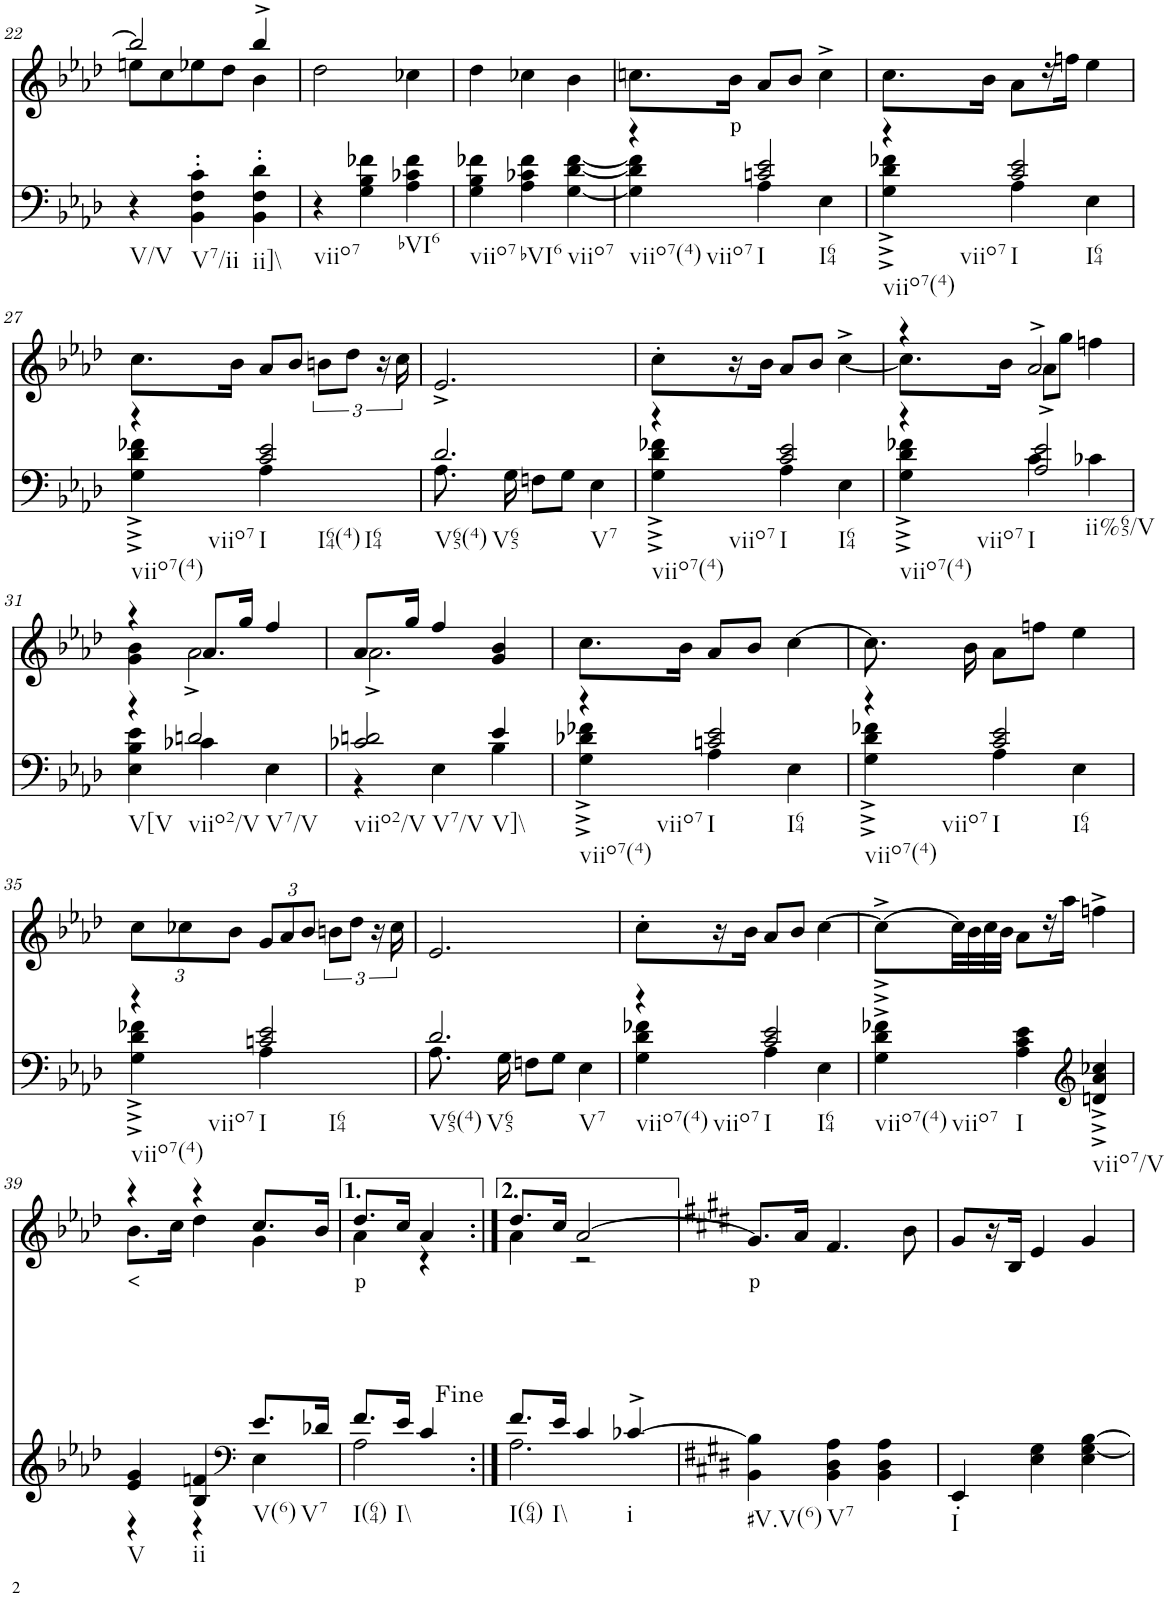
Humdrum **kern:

**kern	**kern	**text
*part2	*part1	*part1
*staff2	*staff1	*staff1
*I"piano	*I"piano	*
*I'Pno	*I'Pno	*
!!LO:PB:g=z
*clefF4	*clefG2	*
*k[b-e-a-d-]	*k[b-e-a-d-]	*
*A-:	*A-:	*
*M3/4	*M3/4	*
=22	=22	=22
*	*^	*
!LO:TX:b:t=V/V	!	!	!
4r	2bb-/]	8een\L	.
.	.	8cc\	.
!LO:TX:b:t=V7/ii	!	!	!
4BB-\' 4F\' 4c\'	.	8ee-X\	.
.	.	8dd-\J	.
!LO:TX:b:t=ii]\\	!	!	!
4BB-\' 4F\' 4d-\'	4bb-^/	4b-\	.
=23	=23	=23	=23
!LO:TX:b:t=viio7	!	!	!
*	*v	*v	*
4r	2dd-\	.
4G\ 4B-\ 4f-X\	.	.
!LO:TX:b:t=bVI6	!	!
4A-\ 4c-X\ 4f-\	4cc-X\	.
=24	=24	=24
!LO:TX:b:t=viio7	!	!
4G\ 4B-\ 4f-X\	4dd-\	.
!LO:TX:b:t=bVI6	!	!
4A-\ 4c-X\ 4f-\	4cc-X\	.
!LO:TX:b:t=viio7	!	!
[4G\ [4d-\ [4f-\	4b-\	.
=25	=25	=25
*^	*	*
!LO:TX:b:t=viio7(4)	!	!	!
!LO:TX:b:t=viio7	!	!	!
4r	4G\] 4d-\] 4f-\]	8.ccn\L	.
!	!	!	!LO:LY:b
.	.	16b-\Jk	p
!LO:TX:b:t=I	!	!	!
!LO:TX:b:t=I64	!	!	!
2cn/ 2e-/	4A-\	8a-/L	.
.	.	8b-/J	.
.	4E-\	4cc^\	.
=26	=26	=26	=26
!LO:TX:b:t=viio7(4)	!	!	!
!LO:TX:b:t=viio7	!	!	!
4r	4G\^ 4d-\^ 4f-X\^	8.cc\L	.
.	.	16b-\Jk	.
!LO:TX:b:t=I	!	!	!
!LO:TX:b:t=I64	!	!	!
2c/ 2e-/	4A-\	8a-\L	.
.	.	16r	.
.	.	16ffn\JJ	.
.	4E-\	4ee-\	.
!!LO:LB:g=z
=27	=27	=27	=27
!LO:TX:b:t=viio7(4)	!	!	!
!LO:TX:b:t=viio7	!	!	!
4r	4G\^ 4d-\^ 4f-X\^	8.cc\L	.
.	.	16b-\Jk	.
!LO:TX:b:t=I	!	!	!
!LO:TX:b:t=I64(4)	!	!	!
!LO:TX:b:t=I64	!	!	!
2c/ 2e-/	4A-\	8a-/L	.
.	.	8b-/J	.
.	4ryy	12bn\L	.
.	.	12dd-\J	.
.	.	24r	.
.	.	24cc\	.
=28	=28	=28	=28
!LO:TX:b:t=V65(4)	!	!	!
!LO:TX:b:t=V65	!	!	!
!LO:TX:b:t=V7	!	!	!
2.d-/	8.A-\	2.e-^/	.
.	16G\	.	.
.	8Fn\L	.	.
.	8G\J	.	.
.	4E-\	.	.
=29	=29	=29	=29
!LO:TX:b:t=viio7(4)	!	!	!
!LO:TX:b:t=viio7	!	!	!
4r	4G\^ 4d-\^ 4f-X\^	8cc'\L	.
.	.	16r	.
.	.	16b-\JJ	.
!LO:TX:b:t=I	!	!	!
!LO:TX:b:t=I64	!	!	!
2c/ 2e-/	4A-\	8a-/L	.
.	.	8b-/J	.
.	4E-\	[4cc^\	.
=30	=30	=30	=30
*	*	*^	*
!LO:TX:b:t=viio7(4)	!	!	!	!
!LO:TX:b:t=viio7	!	!	!	!
4r	4G\^ 4d-\^ 4f-X\^	4r	8.cc\L]	.
.	.	.	16b-\Jk	.
!LO:TX:b:t=I	!	!	!	!
!LO:TX:b:t=ii%65/V	!	!	!	!
2A-/ 2e-/	4c\	2a-^/	8a-^\L	.
.	.	.	8gg\J	.
.	4c-X\	.	4ffn\	.
!!LO:LB:g=z	!!
=31	=31	=31	=31	=31
!LO:TX:b:t=V[V	!	!	!	!
4r	4E-\ 4B-\ 4e-\	4r	4g\ 4b-\	.
!LO:TX:b:t=viio2/V	!	!	!	!
!LO:TX:b:t=V7/V	!	!	!	!
2dn/	4c-X\	8.a-/L	2a-^\	.
.	.	16gg/Jk	.	.
.	4E-\	4ff/	.	.
=32	=32	=32	=32	=32
!LO:TX:b:t=viio2/V	!	!	!	!
!LO:TX:b:t=V7/V	!	!	!	!
2c-X/ 2dn/	4r	8.a-/L	2.a-^\	.
.	.	16gg/Jk	.	.
.	4E-\	4ff/	.	.
!LO:TX:b:t=V]\\	!	!	!	!
4e-/	4B-\	4g/ 4b-/	.	.
*	*	*v	*v	*
=33	=33	=33	=33
!LO:TX:b:t=viio7(4)	!	!	!
!LO:TX:b:t=viio7	!	!	!
4r	4G\^ 4d-X\^ 4f-X\^	8.cc\L	.
.	.	16b-\Jk	.
!LO:TX:b:t=I	!	!	!
!LO:TX:b:t=I64	!	!	!
2cn/ 2e-/	4A-\	8a-/L	.
.	.	8b-/J	.
.	4E-\	[4cc\	.
=34	=34	=34	=34
!LO:TX:b:t=viio7(4)	!	!	!
!LO:TX:b:t=viio7	!	!	!
4r	4G\^ 4d-\^ 4f-X\^	8.cc\]	.
.	.	16b-\	.
!LO:TX:b:t=I	!	!	!
!LO:TX:b:t=I64	!	!	!
2c/ 2e-/	4A-\	8a-\L	.
.	.	8ffn\J	.
.	4E-\	4ee-\	.
!!LO:LB:g=z
=35	=35	=35	=35
*	*	*Xbrackettup	*
!LO:TX:b:t=viio7(4)	!	!	!
!LO:TX:b:t=viio7	!	!	!
4r	4G\^ 4d-\^ 4f-X\^	12cc\L	.
.	.	12cc-X\	.
.	.	12b-\J	.
!LO:TX:b:t=I	!	!	!
!LO:TX:b:t=I64	!	!	!
2cn/ 2e-/	4A-\	12g/L	.
.	.	12a-/	.
.	.	12b-/J	.
*	*	*brackettup	*
.	4ryy	12bn\L	.
.	.	12dd-\J	.
.	.	24r	.
.	.	24cc-\	.
=36	=36	=36	=36
!LO:TX:b:t=V65(4)	!	!	!
!LO:TX:b:t=V65	!	!	!
!LO:TX:b:t=V7	!	!	!
2.d-/	8.A-\	2.e-/	.
.	16G\	.	.
.	8Fn\L	.	.
.	8G\J	.	.
.	4E-\	.	.
=37	=37	=37	=37
!LO:TX:b:t=viio7(4)	!	!	!
!LO:TX:b:t=viio7	!	!	!
4r	4G\ 4d-\ 4f-X\	8cc'\L	.
.	.	16r	.
.	.	16b-\JJ	.
!LO:TX:b:t=I	!	!	!
!LO:TX:b:t=I64	!	!	!
2c/ 2e-/	4A-\	8a-/L	.
.	.	8b-/J	.
.	4E-\	[4cc\	.
=38	=38	=38	=38
!LO:TX:b:t=viio7(4)	!	!	!
!LO:TX:b:t=viio7	!	!	!
*v	*v	*	*
4G\^ 4d-\^ 4f-X\^	8cc^\L_	.
.	32cc\LL]	.
.	32b-\	.
.	32cc\	.
.	32b-\JJJ	.
!LO:TX:b:t=I	!	!
4A-\ 4c\ 4e-\	8a-\L	.
.	16r	.
.	16aa-\JJ	.
*clefG2	*	*
!LO:TX:b:t=viio7/V	!	!
4dn/^ 4a-/^ 4cc-X/^	4ffn^\	.
!!LO:LB:g=z
=39	=39	=39
*^	*^	*
!LO:TX:b:t=V	!	!	!	!
!	!	!	!	!LO:LY:b
4e-/ 4g/	4r	4r	8.b-\L	<
.	.	.	16cc\Jk	.
!LO:TX:b:t=ii	!	!	!	!
4B-/ 4fn/	4r	4r	4dd-\	.
*clefF4	*	*	*	*
!LO:TX:b:t=V(6)	!	!	!	!
!LO:TX:b:t=V7	!	!	!	!
8.e-/L	4E-\	8.cc/L	4g\	.
16d-X/Jk	.	16b-/Jk	.	.
=40	=40	=40	=40	=40
!LO:TX:b:t=I(64)	!	!	!	!
!	!	!	!	!LO:LY:b
8.f/L	2A-\	8.dd-/L	4a-\	p
!LO:TX:b:t=I\\	!	!	!	!
16e-/Jk	.	16cc/Jk	.	.
4c/	.	4a-/	4r	.
=40X2:|!	=40X2:|!	=40X2:|!	=40X2:|!	=40X2:|!
!LO:TX:b:t=I(64)	!	!	!	!
8.f/L	2.A-\	8.dd-/L	4a-\	.
!LO:TX:b:t=I\\	!	!	!	!
16e-/Jk	.	16cc/Jk	.	.
4c/	.	[2a-/	2r	.
!LO:TX:b:t=i	!	!	!	!
[4c-X^/	.	.	.	.
*v	*v	*	*	*
*	*v	*v	*
=41	=41	=41
*k[f#c#g#d#]	*k[f#c#g#d#]	*
!LO:TX:b:t=#V.V(6)	!	!
!	!	!LO:LY:b
4BB\ 4B\]	8.g#/L]	p
.	16a/Jk	.
!LO:TX:b:t=V7	!	!
4BB\ 4D#\ 4A\	4.f#/	.
4BB\ 4D#\ 4A\	.	.
.	8b\	.
=42	=42	=42
!LO:TX:b:t=I	!	!
4EE'/	8g#/L	.
.	16r	.
.	16B/JJ	.
4E\ 4G#\	4e/	.
4E\ [4G#\ [4B\	4g#/	.
=	=	=
*-	*-	*-
